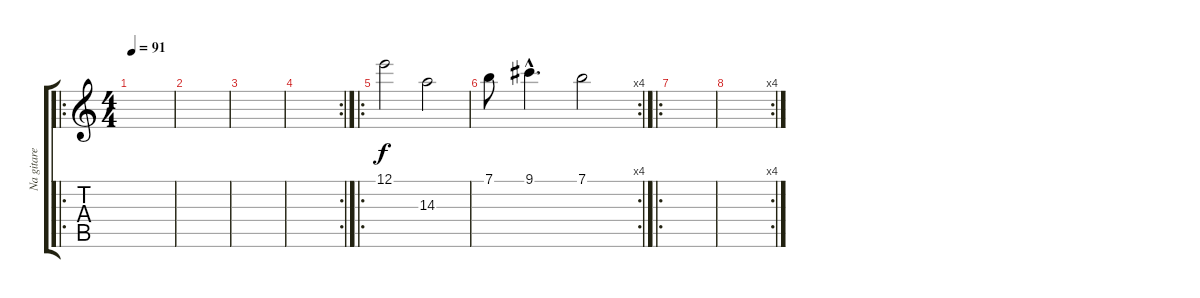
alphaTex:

\track ("Na gitare lutshe zvuchit" "Na gitare ") {instrument acousticguitarnylon}
\staff {score tabs}
\tuning (E4 B3 G3 D3 A2 E2) {hide}
\ro
\ts (4 4)
\tempo 91
\clef g2
\ks c
|
|
|
\rc 2
|
\ro
12.1.2 14.3.2 |
\rc 4
7.1.8 9.1{hac}.4{d} 7.1.2 |
\ro
|
\rc 4
